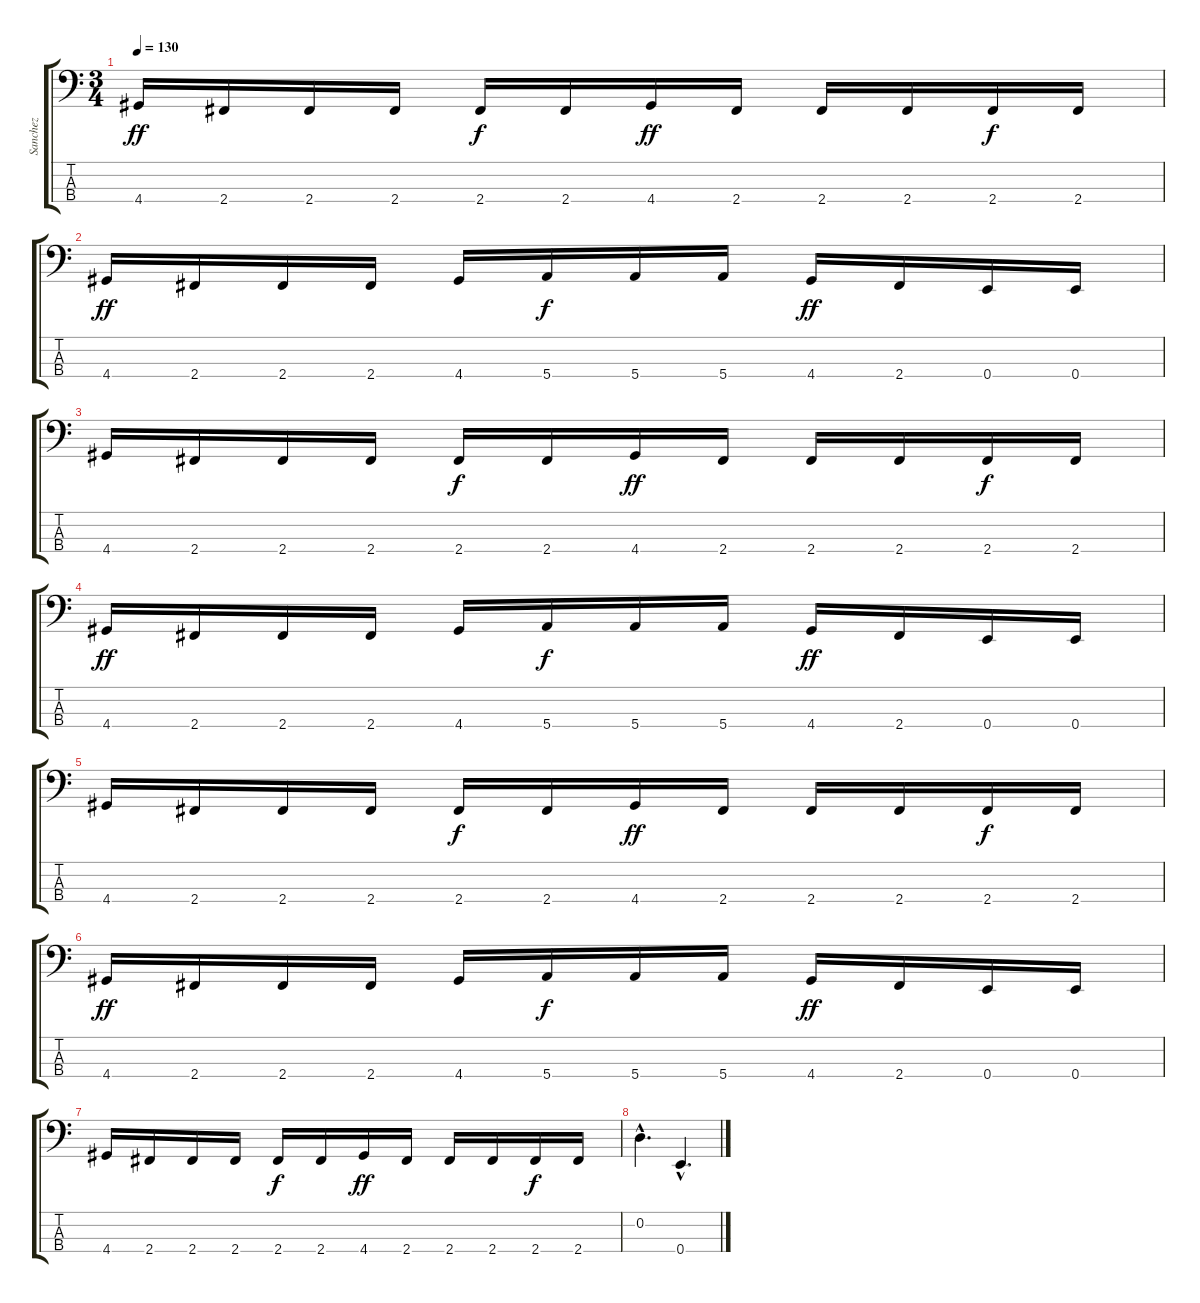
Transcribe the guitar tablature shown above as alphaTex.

\track ("Sanchez" "Sanchez") {instrument electricbassfinger}
\staff {score tabs}
\tuning (G2 D2 A1 E1) {hide}
\ts (3 4)
\tempo 130
\clef f4
\ks c
4.4.16{dy ff} 2.4.16 2.4.16 2.4.16 2.4.16{dy f} 2.4.16 4.4.16{dy ff} 2.4.16 2.4.16 2.4.16 2.4.16{dy f} 2.4.16 |
4.4.16{dy ff} 2.4.16 2.4.16 2.4.16 4.4.16 5.4.16{dy f} 5.4.16 5.4.16 4.4.16{dy ff} 2.4.16 0.4.16 0.4.16 |
4.4.16 2.4.16 2.4.16 2.4.16 2.4.16{dy f} 2.4.16 4.4.16{dy ff} 2.4.16 2.4.16 2.4.16 2.4.16{dy f} 2.4.16 |
4.4.16{dy ff} 2.4.16 2.4.16 2.4.16 4.4.16 5.4.16{dy f} 5.4.16 5.4.16 4.4.16{dy ff} 2.4.16 0.4.16 0.4.16 |
4.4.16 2.4.16 2.4.16 2.4.16 2.4.16{dy f} 2.4.16 4.4.16{dy ff} 2.4.16 2.4.16 2.4.16 2.4.16{dy f} 2.4.16 |
4.4.16{dy ff} 2.4.16 2.4.16 2.4.16 4.4.16 5.4.16{dy f} 5.4.16 5.4.16 4.4.16{dy ff} 2.4.16 0.4.16 0.4.16 |
4.4.16 2.4.16 2.4.16 2.4.16 2.4.16{dy f} 2.4.16 4.4.16{dy ff} 2.4.16 2.4.16 2.4.16 2.4.16{dy f} 2.4.16 |
0.2{hac}.4{d} 0.4{hac}.4{d}
